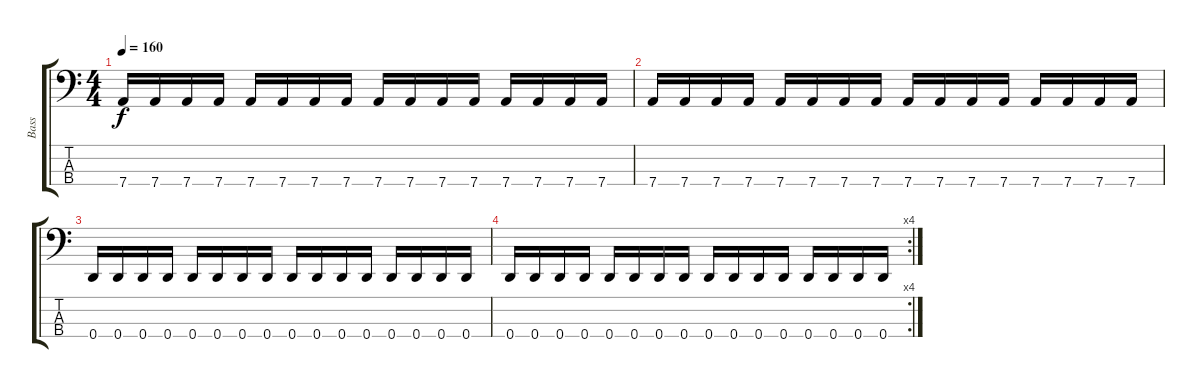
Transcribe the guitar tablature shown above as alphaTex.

\track ("Bass" "Bass") {instrument electricbasspick}
\staff {score tabs}
\tuning (F2 C2 G1 D1) {hide}
\ts (4 4)
\tempo 160
\clef f4
\ks c
7.4.16{dy f} 7.4.16 7.4.16 7.4.16 7.4.16 7.4.16 7.4.16 7.4.16 7.4.16 7.4.16 7.4.16 7.4.16 7.4.16 7.4.16 7.4.16 7.4.16 |
7.4.16 7.4.16 7.4.16 7.4.16 7.4.16 7.4.16 7.4.16 7.4.16 7.4.16 7.4.16 7.4.16 7.4.16 7.4.16 7.4.16 7.4.16 7.4.16 |
0.4.16 0.4.16 0.4.16 0.4.16 0.4.16 0.4.16 0.4.16 0.4.16 0.4.16 0.4.16 0.4.16 0.4.16 0.4.16 0.4.16 0.4.16 0.4.16 |
\rc 4
0.4.16 0.4.16 0.4.16 0.4.16 0.4.16 0.4.16 0.4.16 0.4.16 0.4.16 0.4.16 0.4.16 0.4.16 0.4.16 0.4.16 0.4.16 0.4.16
